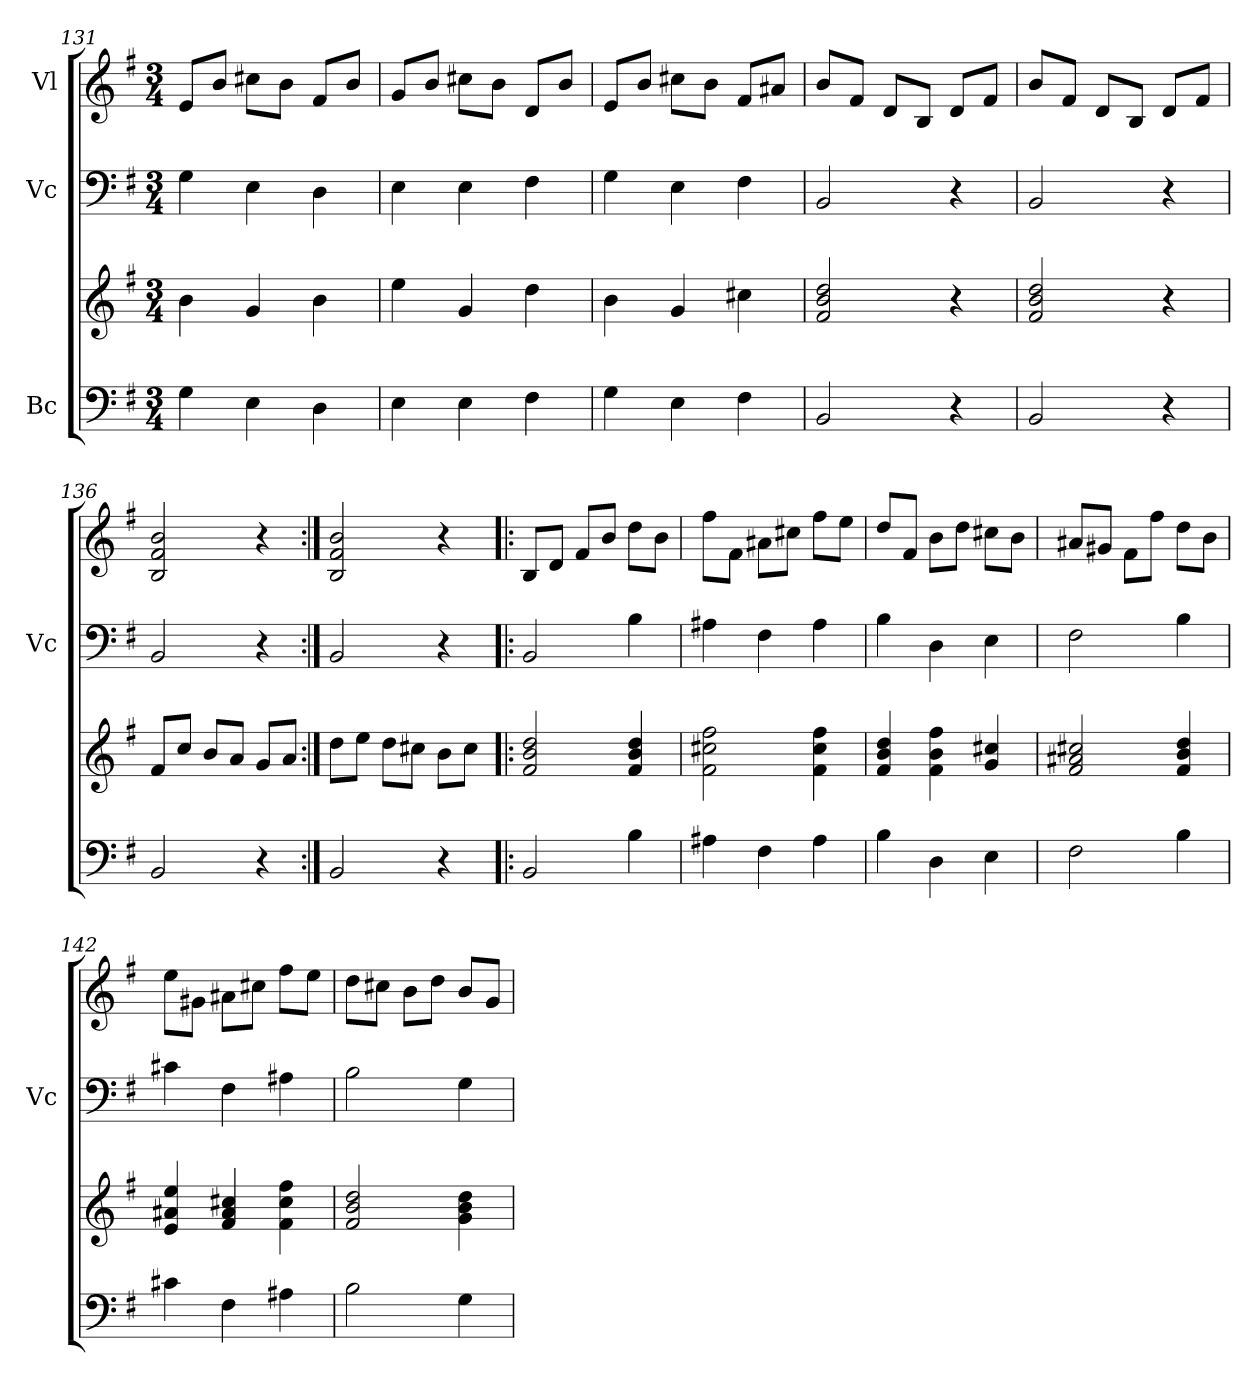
**kern	**kern	**kern	**kern
*part3	*part3	*part2	*part1
*staff4	*staff3	*staff2	*staff1
*I"Bc	*	*I"Vc	*I"Vl
*	*	*I'Vc	*
!!LO:LB:g=z
*clefF4	*clefG2	*clefF4	*clefG2
*k[f#]	*k[f#]	*k[f#]	*k[f#]
*M3/4	*M3/4	*M3/4	*M3/4
=131	=131	=131	=131
4G\	4b\	4G\	8e/L
.	.	.	8b/J
4E\	4g/	4E\	8cc#X\L
.	.	.	8b\J
4D\	4b\	4D\	8f#/L
.	.	.	8b/J
=132	=132	=132	=132
4E\	4ee\	4E\	8g/L
.	.	.	8b/J
4E\	4g/	4E\	8cc#X\L
.	.	.	8b\J
4F#\	4dd\	4F#\	8d/L
.	.	.	8b/J
=133	=133	=133	=133
4G\	4b\	4G\	8e/L
.	.	.	8b/J
4E\	4g/	4E\	8cc#X\L
.	.	.	8b\J
4F#\	4cc#X\	4F#\	8f#/L
.	.	.	8a#X/J
=134	=134	=134	=134
2BB/	2f#/ 2b/ 2dd/	2BB/	8b/L
.	.	.	8f#/J
.	.	.	8d/L
.	.	.	8B/J
4r	4r	4r	8d/L
.	.	.	8f#/J
=135	=135	=135	=135
2BB/	2f#/ 2b/ 2dd/	2BB/	8b/L
.	.	.	8f#/J
.	.	.	8d/L
.	.	.	8B/J
4r	4r	4r	8d/L
.	.	.	8f#/J
=136	=136	=136	=136
2BB/	8f#/L	2BB/	2B/ 2f#/ 2b/
.	8cc/J	.	.
.	8b/L	.	.
.	8a/J	.	.
4r	8g/L	4r	4r
.	8a/J	.	.
=137:|!	=137:|!	=137:|!	=137:|!
2BB/	8dd\L	2BB/	2B/ 2f#/ 2b/
.	8ee\J	.	.
.	8dd\L	.	.
.	8cc#X\J	.	.
4r	8b\L	4r	4r
.	8cc#\J	.	.
!!LO:PB:g=z
=138!|:	=138!|:	=138!|:	=138!|:
2BB/	2f#/ 2b/ 2dd/	2BB/	8B/L
.	.	.	8d/J
.	.	.	8f#/L
.	.	.	8b/J
4B\	4f#/ 4b/ 4dd/	4B\	8dd\L
.	.	.	8b\J
=139	=139	=139	=139
4A#X\	2f#\ 2cc#X\ 2ff#\	4A#X\	8ff#\L
.	.	.	8f#\J
4F#\	.	4F#\	8a#X\L
.	.	.	8cc#X\J
4A#\	4f#\ 4cc#\ 4ff#\	4A#\	8ff#\L
.	.	.	8ee\J
=140	=140	=140	=140
4B\	4f#/ 4b/ 4dd/	4B\	8dd/L
.	.	.	8f#/J
4D\	4f#\ 4b\ 4ff#\	4D\	8b\L
.	.	.	8dd\J
4E\	4g/ 4cc#X/	4E\	8cc#X\L
.	.	.	8b\J
=141	=141	=141	=141
2F#\	2f#/ 2a#X/ 2cc#X/	2F#\	8a#X/L
.	.	.	8g#X/J
.	.	.	8f#\L
.	.	.	8ff#\J
4B\	4f#/ 4b/ 4dd/	4B\	8dd\L
.	.	.	8b\J
=142	=142	=142	=142
4c#X\	4e/ 4a#X/ 4ee/	4c#X\	8ee\L
.	.	.	8g#X\J
4F#\	4f#/ 4a#/ 4cc#X/	4F#\	8a#X\L
.	.	.	8cc#X\J
4A#X\	4f#\ 4cc#\ 4ff#\	4A#X\	8ff#\L
.	.	.	8ee\J
=143	=143	=143	=143
2B\	2f#/ 2b/ 2dd/	2B\	8dd\L
.	.	.	8cc#X\J
.	.	.	8b\L
.	.	.	8dd\J
4G\	4g\ 4b\ 4dd\	4G\	8b/L
.	.	.	8g/J
=	=	=	=
*-	*-	*-	*-
